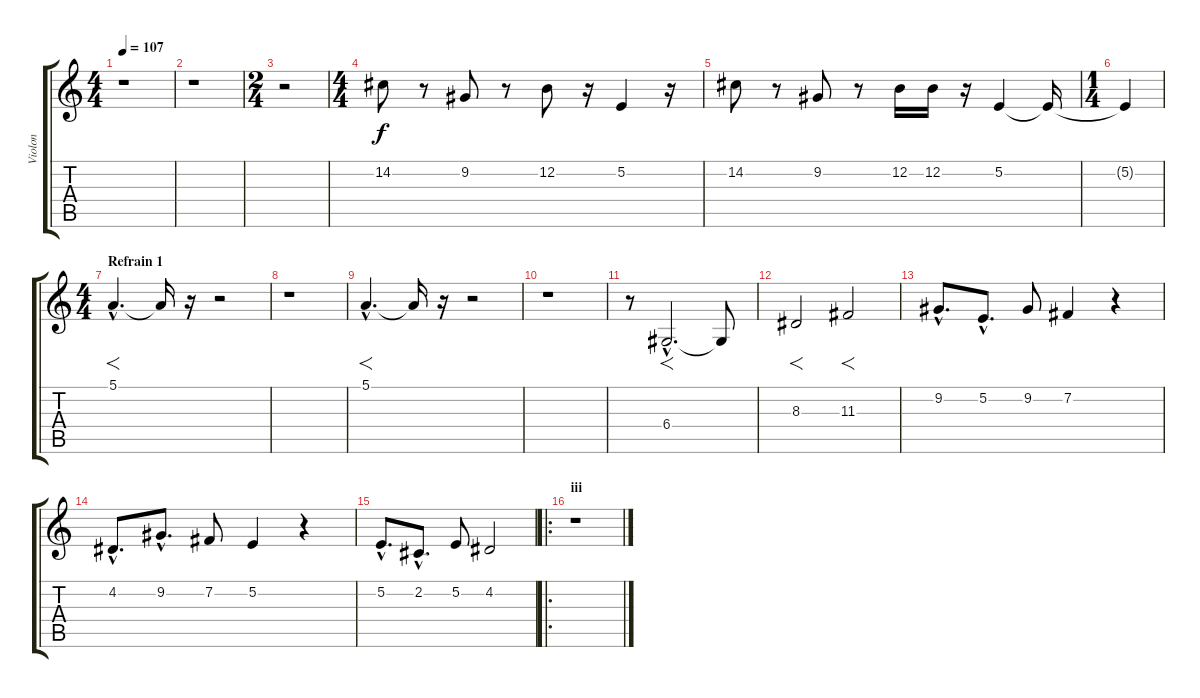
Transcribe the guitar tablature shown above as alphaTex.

\track ("Violon" "Violon") {instrument violin}
\staff {score tabs}
\tuning (E4 B3 G3 D3 A2 E2) {hide}
\ts (4 4)
\tempo 107
\clef g2
\ks c
r.1{dy f} |
r.1 |
\ts (2 4)
r.2 |
\ts (4 4)
14.2.8 r.8 9.2.8 r.8 12.2.8 r.16 5.2.4 r.16 |
14.2.8 r.8 9.2.8 r.8 12.2.16 12.2.16 r.16 5.2.4 5.2{t}.16 |
\ts (1 4)
5.2{t}.4 |
\ts (4 4)
\section ("" "Refrain 1")
5.1{hac}.4{f d} 5.1{t}.16 r.16 r.2 |
r.1 |
5.1{hac}.4{f d} 5.1{t}.16 r.16 r.2 |
r.1 |
r.8 6.4{hac}.2{f d} 6.4{t}.8 |
8.3.2{f} 11.3.2{f} |
9.2{hac}.8{d} 5.2{hac}.8{d} 9.2.8 7.2.4 r.4 |
4.2{hac}.8{d} 9.2{hac}.8{d} 7.2.8 5.2.4 r.4 |
5.2{hac}.8{d} 2.2{hac}.8{d} 5.2.8 4.2.2 |
\ro
\section ("" "iii")
r.1
